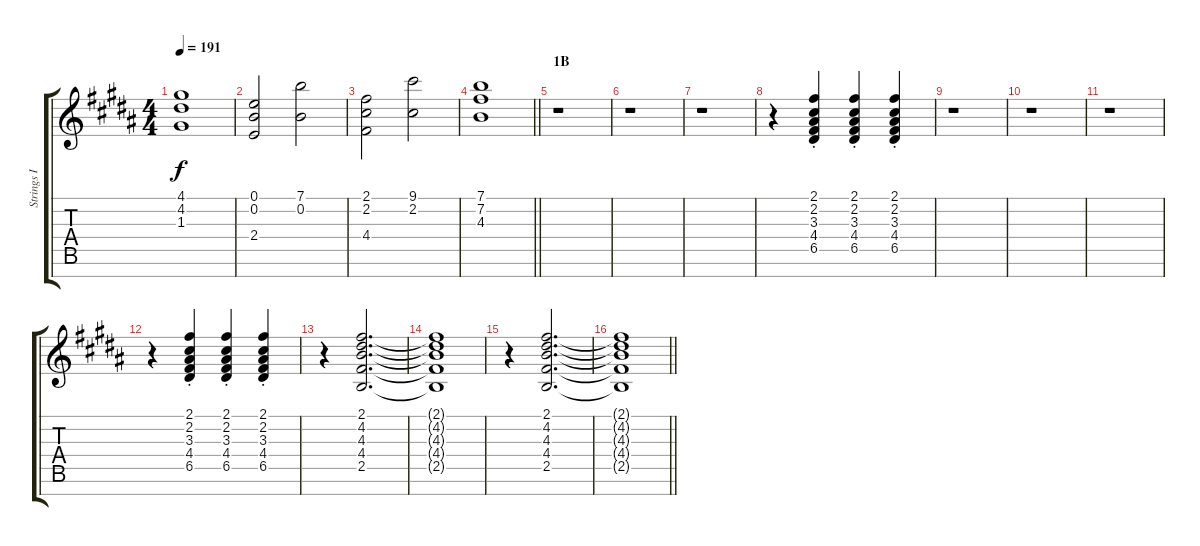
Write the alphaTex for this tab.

\track ("Strings I" "Strings I") {instrument stringensemble1}
\staff {score tabs}
\tuning (E5 B4 G4 D4 A3 E3 B2) {hide}
\ts (4 4)
\tempo 191
\clef g2
\ks b
(4.1 4.2 1.3).1{dy f} |
(0.1 0.2 2.4).2 (7.1 0.2).2 |
(2.1 2.2 4.4).2 (9.1 2.2).2 |
\barLineRight lightlight
(7.1 7.2 4.3).1 |
\section ("" "1B")
r.1 |
r.1 |
r.1 |
r.4 (2.1{st} 2.2{st} 3.3{st} 4.4{st} 6.5{st}).4 (2.1{st} 2.2{st} 3.3{st} 4.4{st} 6.5{st}).4 (2.1{st} 2.2{st} 3.3{st} 4.4{st} 6.5{st}).4 |
r.1 |
r.1 |
r.1 |
r.4 (2.1{st} 2.2{st} 3.3{st} 4.4{st} 6.5{st}).4 (2.1{st} 2.2{st} 3.3{st} 4.4{st} 6.5{st}).4 (2.1{st} 2.2{st} 3.3{st} 4.4{st} 6.5{st}).4 |
r.4 (2.1 4.2 4.3 4.4 2.5).2{d} |
(2.1{t} 4.2{t} 4.3{t} 4.4{t} 2.5{t}).1 |
r.4 (2.1 4.2 4.3 4.4 2.5).2{d} |
\barLineRight lightlight
(2.1{t} 4.2{t} 4.3{t} 4.4{t} 2.5{t}).1
